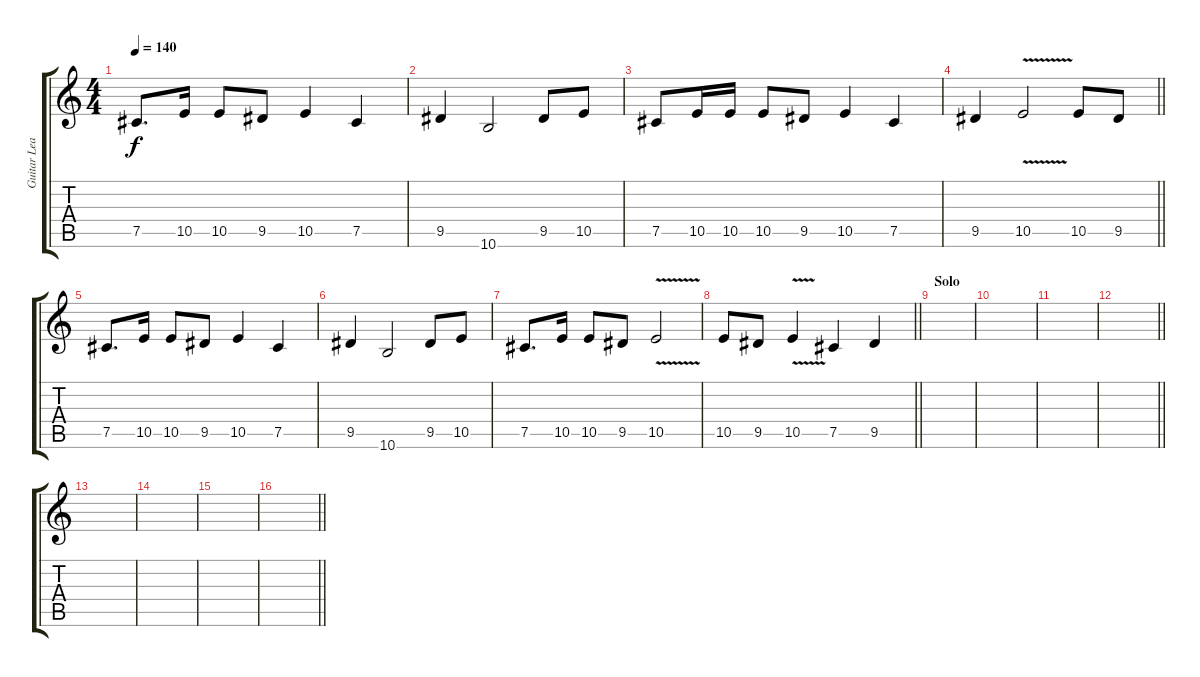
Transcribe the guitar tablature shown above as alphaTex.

\track ("Guitar Lead II" "Guitar Lea") {instrument distortionguitar}
\staff {score tabs}
\tuning (Db4 Ab3 E3 B2 Gb2 Db2) {hide}
\ts (4 4)
\section ("" "")
\tempo 140
\clef g2
\ks c
7.5.8{d dy f} 10.5.16 10.5.8 9.5.8 10.5.4 7.5.4 |
9.5.4 10.6.2 9.5.8 10.5.8 |
7.5.8 10.5.16 10.5.16 10.5.8 9.5.8 10.5.4 7.5.4 |
\barLineRight lightlight
9.5.4 10.5{v}.2 10.5.8 9.5.8 |
\section ("" "")
7.5.8{d} 10.5.16 10.5.8 9.5.8 10.5.4 7.5.4 |
9.5.4 10.6.2 9.5.8 10.5.8 |
7.5.8{d} 10.5.16 10.5.8 9.5.8 10.5{v}.2 |
\barLineRight lightlight
10.5.8 9.5.8 10.5{v}.4 7.5.4 9.5.4 |
\section ("" "Solo")
|
|
|
\barLineRight lightlight
|
\section ("" "")
|
|
|
\barLineRight lightlight
